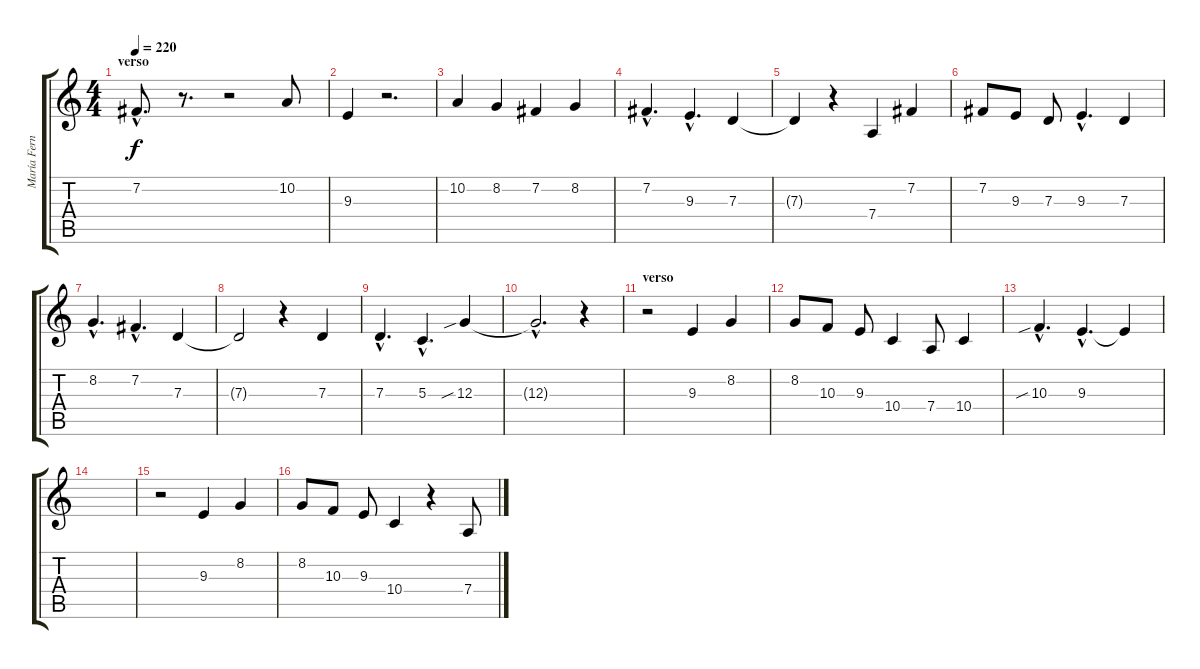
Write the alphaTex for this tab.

\track ("María Fernanda (voz)" "María Fern") {instrument lead3calliope}
\staff {score tabs}
\tuning (E4 B3 G3 D3 A2 E2) {hide}
\ts (4 4)
\section ("" "verso")
\tempo 220
\clef g2
\ks c
7.2{hac}.8{d dy f volume 14 balance 8} r.8{d} r.2 10.2.8 |
9.3.4 r.2{d} |
10.2.4 8.2.4 7.2.4 8.2.4 |
7.2{hac}.4{d} 9.3{hac}.4{d} 7.3.4 |
7.3{t}.4 r.4 7.4.4 7.2.4 |
7.2.8 9.3.8 7.3.8 9.3{hac}.4{d} 7.3.4 |
8.2{hac}.4{d} 7.2{hac}.4{d} 7.3.4 |
7.3{t}.2 r.4 7.3.4 |
7.3{hac}.4{d} 5.3{hac}.4{d} 12.3{sib}.4 |
12.3{hac t}.2{d} r.4 |
\section ("" "verso")
r.2 9.3.4 8.2.4 |
8.2.8 10.3.8 9.3.8 10.4.4 7.4.8 10.4.4 |
10.3{sib hac}.4{d} 9.3{hac}.4{d} 9.3{t}.4 |
|
r.2 9.3.4 8.2.4 |
8.2.8 10.3.8 9.3.8 10.4.4 r.4 7.4.8
